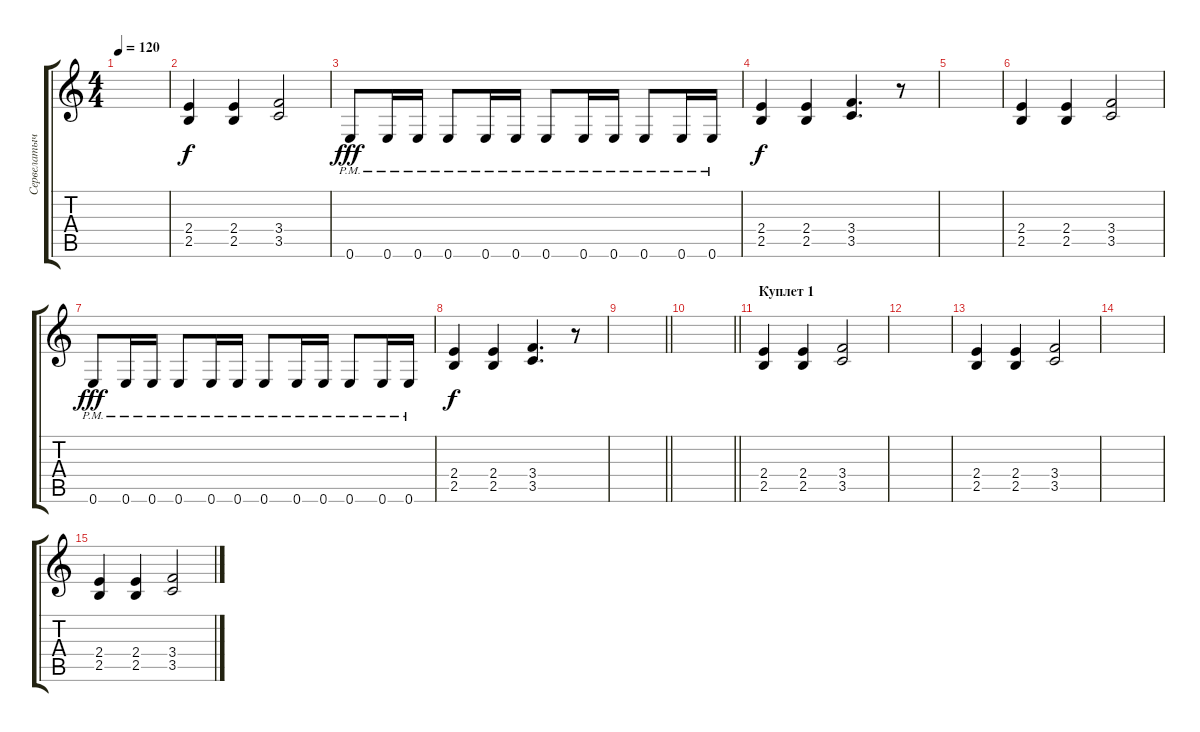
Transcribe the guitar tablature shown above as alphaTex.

\track ("Сервелатыч" "Сервелатыч") {instrument distortionguitar}
\staff {score tabs}
\tuning (E4 B3 G3 D3 A2 E2) {hide}
\ts (4 4)
\tempo 120
\clef g2
\ks c
|
(2.4 2.5).4 (2.4 2.5).4 (3.4 3.5).2 |
0.6{pm}.8{dy fff} 0.6{pm}.16 0.6{pm}.16 0.6{pm}.8 0.6{pm}.16 0.6{pm}.16 0.6{pm}.8 0.6{pm}.16 0.6{pm}.16 0.6{pm}.8 0.6{pm}.16 0.6{pm}.16 |
(2.4 2.5).4{dy f} (2.4 2.5).4 (3.4 3.5).4{d} r.8 |
|
(2.4 2.5).4 (2.4 2.5).4 (3.4 3.5).2 |
0.6{pm}.8{dy fff} 0.6{pm}.16 0.6{pm}.16 0.6{pm}.8 0.6{pm}.16 0.6{pm}.16 0.6{pm}.8 0.6{pm}.16 0.6{pm}.16 0.6{pm}.8 0.6{pm}.16 0.6{pm}.16 |
(2.4 2.5).4{dy f} (2.4 2.5).4 (3.4 3.5).4{d} r.8 |
\barLineRight lightlight
|
\barLineRight lightlight
|
\section ("" "Куплет 1")
(2.4 2.5).4 (2.4 2.5).4 (3.4 3.5).2 |
|
(2.4 2.5).4 (2.4 2.5).4 (3.4 3.5).2 |
|
(2.4 2.5).4 (2.4 2.5).4 (3.4 3.5).2
